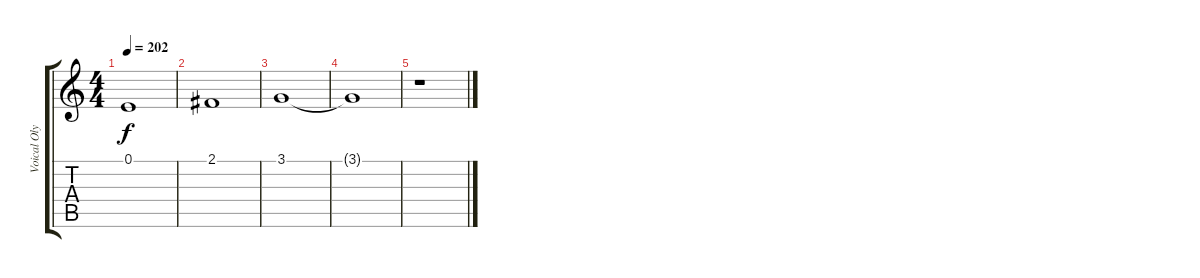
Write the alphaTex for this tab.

\track ("Voical Olya" "Voical Oly") {instrument stringensemble1}
\staff {score tabs}
\tuning (E4 B3 G3 D3 A2 E2) {hide}
\ts (4 4)
\tempo 202
\clef g2
\ks c
0.1.1{dy f} |
2.1.1 |
3.1.1 |
3.1{t}.1 |
r.1
